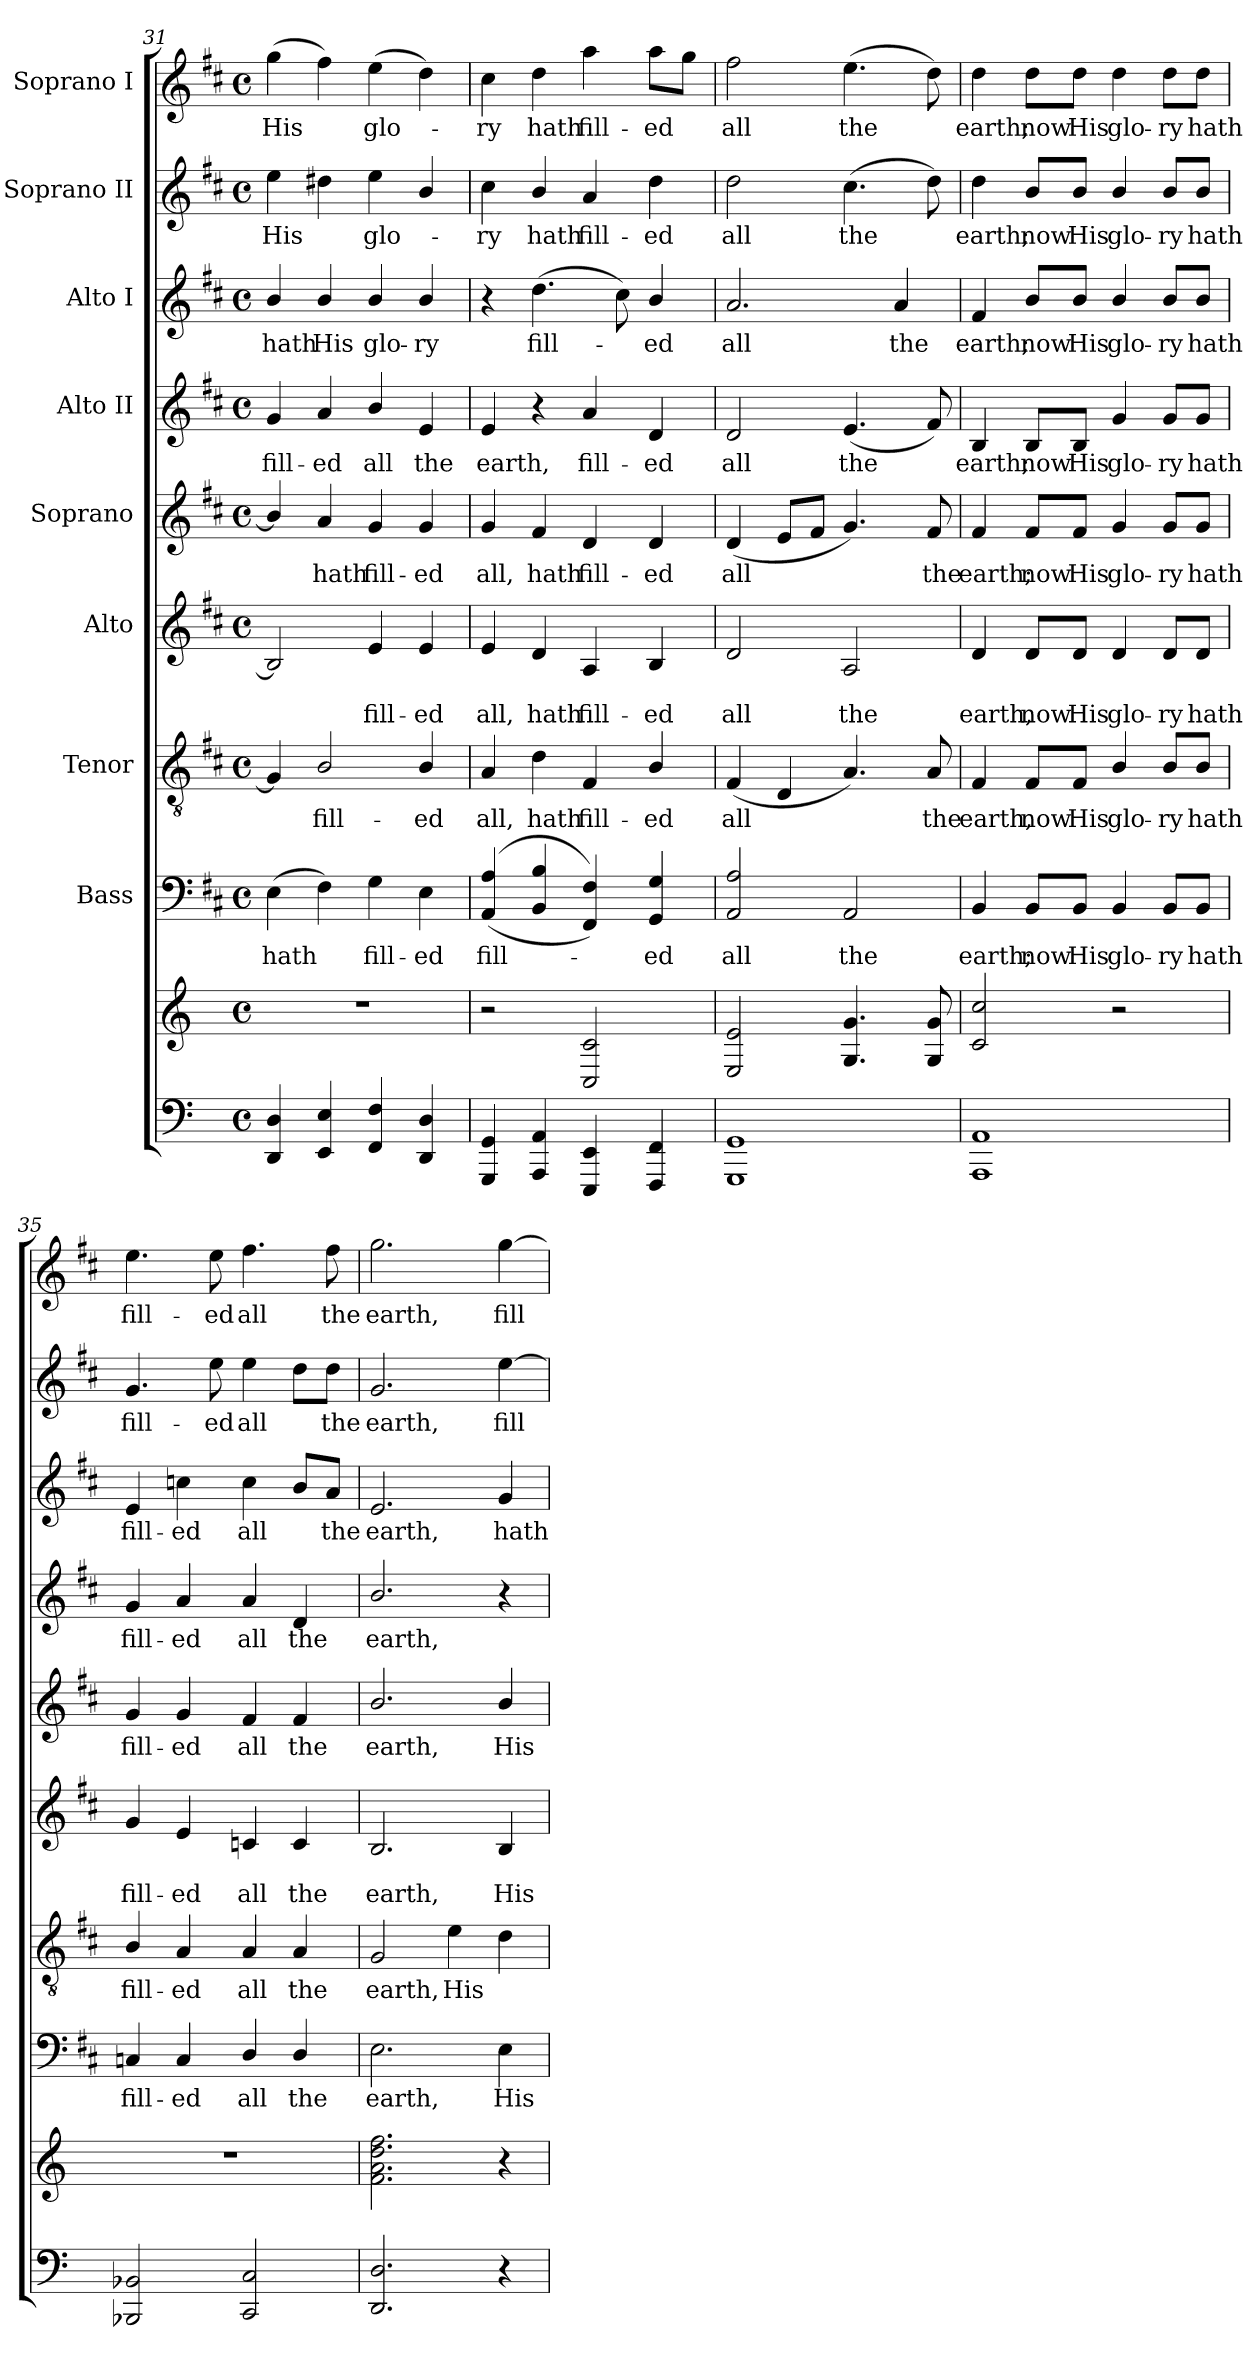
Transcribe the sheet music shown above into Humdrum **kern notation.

**kern	**kern	**kern	**text	**kern	**text	**kern	**text	**text	**kern	**text	**kern	**text	**kern	**text	**kern	**text	**kern	**text
*part9	*part9	*part8	*part8	*part7	*part7	*part6	*part6	*part6	*part5	*part5	*part4	*part4	*part3	*part3	*part2	*part2	*part1	*part1
*staff10	*staff9	*staff8	*staff8	*staff7	*staff7	*staff6	*staff6	*staff6	*staff5	*staff5	*staff4	*staff4	*staff3	*staff3	*staff2	*staff2	*staff1	*staff1
*	*	*I"Bass	*	*I"Tenor	*	*I"Alto	*	*	*I"Soprano	*	*I"Alto II	*	*I"Alto I	*	*I"Soprano II	*	*I"Soprano I	*
*clefF4	*clefG2	*clefF4	*	*clefGv2	*	*clefG2	*	*	*clefG2	*	*clefG2	*	*clefG2	*	*clefG2	*	*clefG2	*
*	*	*ITrd1c2	*	*ITrd1c2	*	*ITrd1c2	*	*	*ITrd1c2	*	*ITrd1c2	*	*ITrd1c2	*	*ITrd1c2	*	*ITrd1c2	*
*k[]	*k[]	*k[]	*	*k[]	*	*k[]	*	*	*k[]	*	*k[]	*	*k[]	*	*k[]	*	*k[]	*
*C:	*C:	*C:	*	*C:	*	*C:	*	*	*C:	*	*C:	*	*C:	*	*C:	*	*C:	*
*M4/4	*M4/4	*M4/4	*	*M4/4	*	*M4/4	*	*	*M4/4	*	*M4/4	*	*M4/4	*	*M4/4	*	*M4/4	*
*met(c)	*met(c)	*met(c)	*	*met(c)	*	*met(c)	*	*	*met(c)	*	*met(c)	*	*met(c)	*	*met(c)	*	*met(c)	*
=31	=31	=31	=31	=31	=31	=31	=31	=31	=31	=31	=31	=31	=31	=31	=31	=31	=31	=31
4DD/ 4D/	1r	(4D\	hath	4F/]	.	2A/]	.	.	4a/]	.	4f/	fill-	4a/	hath	4dd\	His	(4ff\	His
4EE/ 4E/	.	4E\)	.	2A/	fill-	.	.	.	4g/	hath	4g/	-ed	4a/	His	4cc#X\	.	4ee\)	.
4FF/ 4F/	.	4F\	fill-	.	.	4d/	.	fill-	4f/	fill-	4a/	all	4a/	glo-	4dd\	glo-	(4dd\	glo-
4DD/ 4D/	.	4D\	-ed	4A/	-ed	4d/	.	-ed	4f/	-ed	4d/	the	4a/	-ry	4a/	.	4cc\)	.
=32	=32	=32	=32	=32	=32	=32	=32	=32	=32	=32	=32	=32	=32	=32	=32	=32	=32	=32
4GGG/ 4GG/	2r	((4GG\ 4G!/	fill-	4G/	all,	4d/	.	all,	4f/	all,	4d/	earth,	4r	.	4b\	-ry	4b\	-ry
4AAA/ 4AA/	.	4AA\ 4A!/	.	4c\	hath	4c/	.	hath	4e/	hath	4r	.	(4.cc\	fill-	4a/	hath	4cc\	hath
4EEE/ 4EE/	2C/ 2c/	4EE\ 4E!/))	.	4E/	fill-	4G/	.	fill-	4c/	fill-	4g/	fill-	.	.	4g/	fill-	4gg\	fill-
.	.	.	.	.	.	.	.	.	.	.	.	.	8b\)	.	.	.	.	.
4FFF/ 4FF/	.	4FF\ 4F!/	-ed	4A/	-ed	4A/	.	-ed	4c/	-ed	4c/	-ed	4a/	-ed	4cc\	-ed	8gg\L	-ed
.	.	.	.	.	.	.	.	.	.	.	.	.	.	.	.	.	8ff\J	.
=33	=33	=33	=33	=33	=33	=33	=33	=33	=33	=33	=33	=33	=33	=33	=33	=33	=33	=33
1GGG 1GG	2E/ 2e/	2GG\ 2G!/	all	(4E/	all	2c/	.	all	(4c/	all	2c/	all	2.g/	all	2cc\	all	2ee\	all
.	.	.	.	4C/	.	.	.	.	8d/L	.	.	.	.	.	.	.	.	.
.	.	.	.	.	.	.	.	.	8e/J	.	.	.	.	.	.	.	.	.
.	4.G/ 4.g/	2GG/	the	4.G/)	.	2G/	.	the	4.f/)	.	(4.d/	the	.	.	(4.b\	the	(4.dd\	the
.	.	.	.	.	.	.	.	.	.	.	.	.	4g/	the	.	.	.	.
.	8G/ 8g/	.	.	8G/	the	.	.	.	8e/	the	8e/)	.	.	.	8cc\)	.	8cc\)	.
!!LO:PB:g=z
=34	=34	=34	=34	=34	=34	=34	=34	=34	=34	=34	=34	=34	=34	=34	=34	=34	=34	=34
1AAA 1AA	2c/ 2cc/	4AA/	earth;	4E/	earth,	4c/	.	earth,	4e/	earth;	4A/	earth;	4e/	earth;	4cc\	earth;	4cc\	earth;
.	.	8AA/L	now	8E/L	now	8c/L	.	now	8e/L	now	8A/L	now	8a/L	now	8a/L	now	8cc\L	now
.	.	8AA/J	His	8E/J	His	8c/J	.	His	8e/J	His	8A/J	His	8a/J	His	8a/J	His	8cc\J	His
.	2r	4AA/	glo-	4A/	glo-	4c/	.	glo-	4f/	glo-	4f/	glo-	4a/	glo-	4a/	glo-	4cc\	glo-
.	.	8AA/L	-ry	8A/L	-ry	8c/L	.	-ry	8f/L	-ry	8f/L	-ry	8a/L	-ry	8a/L	-ry	8cc\L	-ry
.	.	8AA/J	hath	8A/J	hath	8c/J	.	hath	8f/J	hath	8f/J	hath	8a/J	hath	8a/J	hath	8cc\J	hath
=35	=35	=35	=35	=35	=35	=35	=35	=35	=35	=35	=35	=35	=35	=35	=35	=35	=35	=35
2BBB-X/ 2BB-X/	1r	4BB-X/	fill-	4A/	fill-	4f/	.	fill-	4f/	fill-	4f/	fill-	4d/	fill-	4.f/	fill-	4.dd\	fill-
.	.	4BB-/	-ed	4G/	-ed	4d/	.	-ed	4f/	-ed	4g/	-ed	4b-X\	-ed	.	.	.	.
.	.	.	.	.	.	.	.	.	.	.	.	.	.	.	8dd\	-ed	8dd\	-ed
2CC/ 2C/	.	4C/	all	4G/	all	4B-X/	.	all	4e/	all	4g/	all	4b-\	all	4dd\	all	4.ee\	all
.	.	4C/	the	4G/	the	4B-/	.	the	4e/	the	4c/	the	8a/L	.	8cc\L	.	.	.
.	.	.	.	.	.	.	.	.	.	.	.	.	8g/J	the	8cc\J	the	8ee\	the
=36	=36	=36	=36	=36	=36	=36	=36	=36	=36	=36	=36	=36	=36	=36	=36	=36	=36	=36
2.DD/ 2.D/	2.f\ 2.a\ 2.dd\ 2.ff\	2.D\	earth,	2F/	earth,	2.A/	.	earth,	2.a/	earth,	2.a/	earth,	2.d/	earth,	2.f/	earth,	2.ff\	earth,
.	.	.	.	4d\	His	.	.	.	.	.	.	.	.	.	.	.	.	.
4r	4r	4D\	His	4c\	.	4A/	.	His	4a/	His	4r	.	4f/	hath	[4dd\	fill-	[4ff\	fill-
=	=	=	=	=	=	=	=	=	=	=	=	=	=	=	=	=	=	=
*-	*-	*-	*-	*-	*-	*-	*-	*-	*-	*-	*-	*-	*-	*-	*-	*-	*-	*-
